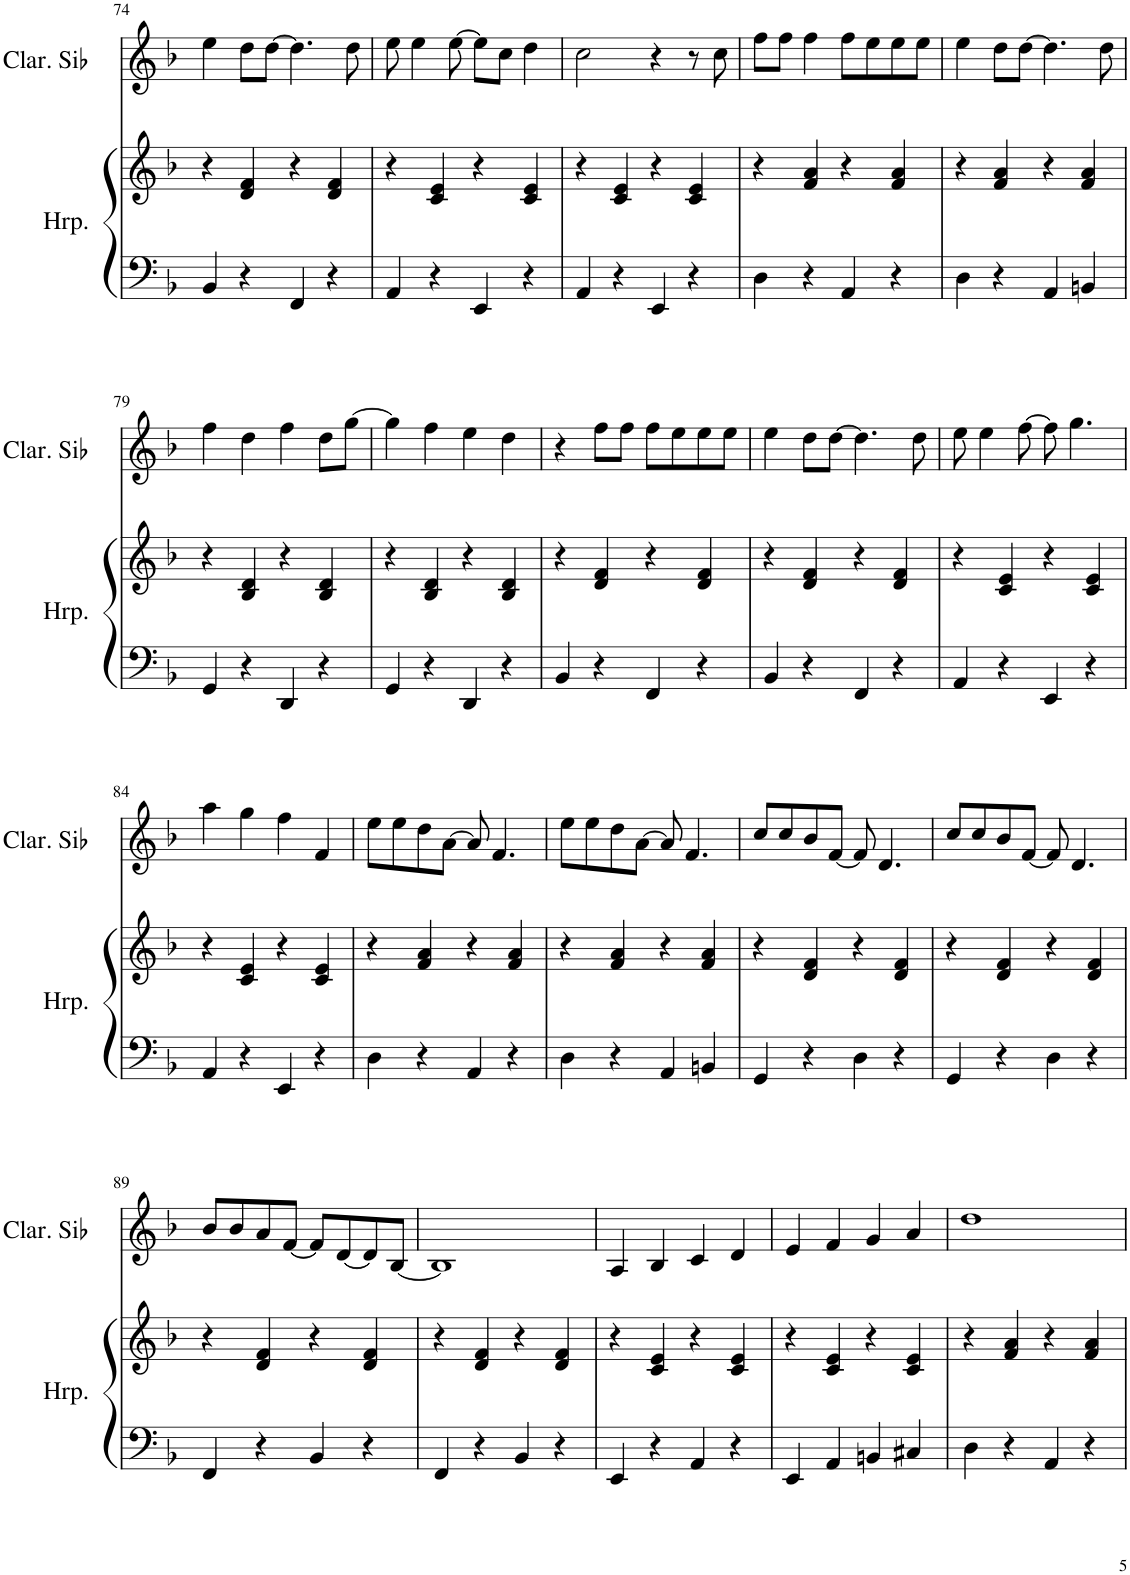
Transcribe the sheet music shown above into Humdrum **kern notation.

**kern	**kern	**kern
*part2	*part2	*part1
*staff3	*staff2	*staff1
*I"Harpe	*	*I"Clarinette en Sib
*I'Hrp.	*	*I'Clar. Sib
!!LO:PB:g=z
*clefF4	*clefG2	*clefG2
*	*	*ITrd1c2
*k[b-]	*k[b-]	*k[b-]
*M4/4	*M4/4	*M4/4
=74	=74	=74
4BB-/	4r	4ee\
4r	4d/ 4f/	8dd\L
.	.	[8dd\J
4FF/	4r	4.dd\]
4r	4d/ 4f/	.
.	.	8dd\
=75	=75	=75
4AA/	4r	8ee\
.	.	4ee\
4r	4c/ 4e/	.
.	.	[8ee\
4EE/	4r	8ee\L]
.	.	8cc\J
4r	4c/ 4e/	4dd\
=76	=76	=76
4AA/	4r	2cc\
4r	4c/ 4e/	.
4EE/	4r	4r
4r	4c/ 4e/	8r
.	.	8cc\
=77	=77	=77
4D\	4r	8ff\L
.	.	8ff\J
4r	4f/ 4a/	4ff\
4AA/	4r	8ff\L
.	.	8ee\
4r	4f/ 4a/	8ee\
.	.	8ee\J
=78	=78	=78
4D\	4r	4ee\
4r	4f/ 4a/	8dd\L
.	.	[8dd\J
4AA/	4r	4.dd\]
4BBn/	4f/ 4a/	.
.	.	8dd\
!!LO:LB:g=z
=79	=79	=79
4GG/	4r	4ff\
4r	4B-/ 4d/	4dd\
4DD/	4r	4ff\
4r	4B-/ 4d/	8dd\L
.	.	[8gg\J
=80	=80	=80
4GG/	4r	4gg\]
4r	4B-/ 4d/	4ff\
4DD/	4r	4ee\
4r	4B-/ 4d/	4dd\
=81	=81	=81
4BB-/	4r	4r
4r	4d/ 4f/	8ff\L
.	.	8ff\J
4FF/	4r	8ff\L
.	.	8ee\
4r	4d/ 4f/	8ee\
.	.	8ee\J
=82	=82	=82
4BB-/	4r	4ee\
4r	4d/ 4f/	8dd\L
.	.	[8dd\J
4FF/	4r	4.dd\]
4r	4d/ 4f/	.
.	.	8dd\
=83	=83	=83
4AA/	4r	8ee\
.	.	4ee\
4r	4c/ 4e/	.
.	.	[8ff\
4EE/	4r	8ff\]
.	.	4.gg\
4r	4c/ 4e/	.
!!LO:LB:g=z
=84	=84	=84
4AA/	4r	4aa\
4r	4c/ 4e/	4gg\
4EE/	4r	4ff\
4r	4c/ 4e/	4f/
=85	=85	=85
4D\	4r	8ee\L
.	.	8ee\
4r	4f/ 4a/	8dd\
.	.	[8a\J
4AA/	4r	8a/]
.	.	4.f/
4r	4f/ 4a/	.
=86	=86	=86
4D\	4r	8ee\L
.	.	8ee\
4r	4f/ 4a/	8dd\
.	.	[8a\J
4AA/	4r	8a/]
.	.	4.f/
4BBn/	4f/ 4a/	.
=87	=87	=87
4GG/	4r	8cc/L
.	.	8cc/
4r	4d/ 4f/	8b-/
.	.	[8f/J
4D\	4r	8f/]
.	.	4.d/
4r	4d/ 4f/	.
=88	=88	=88
4GG/	4r	8cc/L
.	.	8cc/
4r	4d/ 4f/	8b-/
.	.	[8f/J
4D\	4r	8f/]
.	.	4.d/
4r	4d/ 4f/	.
!!LO:LB:g=z
=89	=89	=89
4FF/	4r	8b-/L
.	.	8b-/
4r	4d/ 4f/	8a/
.	.	[8f/J
4BB-/	4r	8f/L]
.	.	[8d/
4r	4d/ 4f/	8d/]
.	.	[8B-/J
=90	=90	=90
4FF/	4r	1B-]
4r	4d/ 4f/	.
4BB-/	4r	.
4r	4d/ 4f/	.
=91	=91	=91
4EE/	4r	4A/
4r	4c/ 4e/	4B-/
4AA/	4r	4c/
4r	4c/ 4e/	4d/
=92	=92	=92
4EE/	4r	4e/
4AA/	4c/ 4e/	4f/
4BBn/	4r	4g/
4C#X/	4c/ 4e/	4a/
=93	=93	=93
4D\	4r	1dd
4r	4f/ 4a/	.
4AA/	4r	.
4r	4f/ 4a/	.
=	=	=
*-	*-	*-
